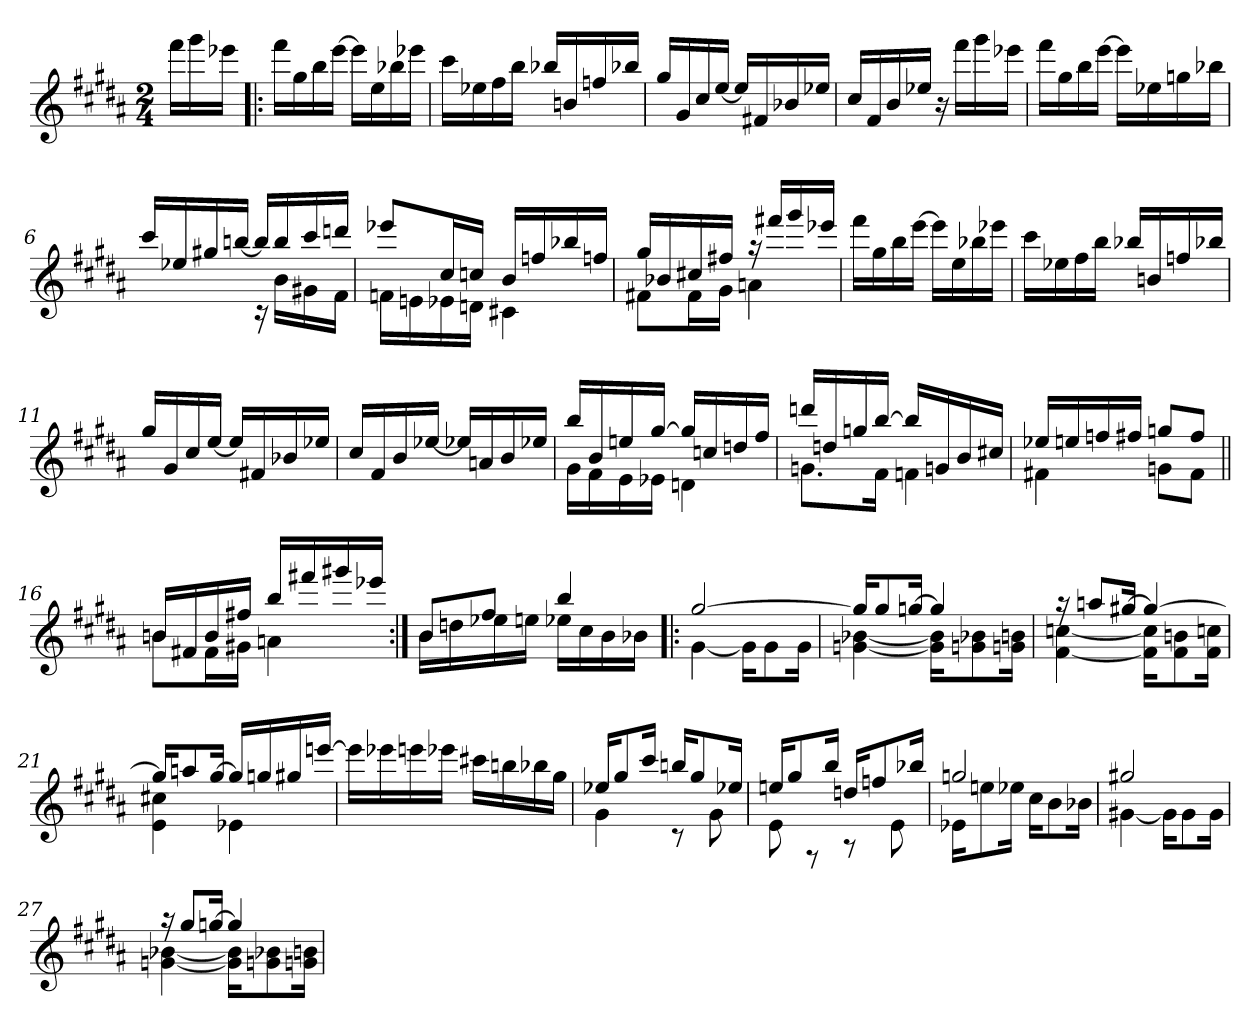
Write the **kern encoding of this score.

**kern
*part1
*staff1
*clefG2
*k[f#c#g#d#a#]
*B:
*M2/4
=
16fff#\LL
16ggg#\
16eee-X\JJ
=1!|:
16fff#\LL
16gg#\
16bb\
[16eee\JJ
16eee\LL]
16ee\
16bb-X\
16eee-X\JJ
=2
16ccc#\LL
16ee-X\
16ff#\
16bb\JJ
16bb-X/LL
16bn/
16ffn/
16bb-X/JJ
=3
16gg#/LL
16g#/
16cc#/
[16ee/JJ
16ee/LL]
16f#X/
16b-X/
16ee-X/JJ
=4
16cc#/LL
16f#/
16b/
16ee-X/JJ
16r
16fff#\LL
16ggg#\
16eee-X\JJ
!!LO:LB:g=z
=5
16fff#\LL
16gg#\
16bb\
[16eee\JJ
16eee\LL]
16ee-X\
16ggn\
16bb-X\JJ
=6
*^
16ccc#/LL	4ryy
16ee-X/	.
16gg#X/	.
[>16bbn/JJ	.
16bb/LL]	16rc
16bb/	16b!\LL
16ccc#/	16g#X!\
16dddn/JJ	16f#!\JJ
=7	=7
8eee-X/L	16fn!\LL
.	16en!\
16cc#/L	16e-X!\
16ccn/JJ	16dn!\JJ
16b/LL	4c#X!\
16ffn/	.
16bb-X/	.
16ffn/JJ	.
=8	=8
16gg#/LL	8f#X!\L
16b-X/	.
16cc#X/	16f#!\L
16ff#X/JJ	16g#!\JJ
16raa	4an!\
16fff#X/LL	.
16ggg#/	.
16eee-X/JJ	.
*v	*v
!!LO:LB:g=z
=9
16fff#\LL
16gg#\
16bb\
[16eee\JJ
16eee\LL]
16ee\
16bb-X\
16eee-X\JJ
=10
16ccc#\LL
16ee-X\
16ff#\
16bb\JJ
16bb-X/LL
16bn/
16ffn/
16bb-X/JJ
=11
16gg#/LL
16g#/
16cc#/
[16ee/JJ
16ee/LL]
16f#X/
16b-X/
16ee-X/JJ
=12
16cc#/LL
16f#/
16b/
[16ee-X/JJ
16ee-X/LL]
16an/
16b/
16ee-X/JJ
!!LO:LB:g=z
=13
*^
16bb/LL	16g#!\LL
16b/	16f#!\
16een/	16e!\
[>16gg#/JJ	16e-X!\JJ
16gg#/LL]	4dn!\
16ccn/	.
16ddn/	.
16ff#/JJ	.
=14	=14
16dddn/LL	8.gn!\L
16ddn/	.
16ggn/	.
[>16bb/JJ	16f#!\Jk
16bb/LL]	4fn!\
16gn/	.
16b/	.
16cc#X/JJ	.
=15	=15
16ee-X/LL	4f#X!\
16een/	.
16ffn/	.
16ff#X/JJ	.
8ggn/L	8gn!\L
8ff#/J	8f#!\J
=16||	=16||
16bn/LL	8b!\L
16f#X/	.
16b/	16f#!\L
16ff#X/JJ	16g#X!\JJ
16bb/LL	4an!\
16fff#X/	.
16ggg#X/	.
16eee-X/JJ	.
!!LO:LB:g=z	!!
=17:|!	=17:|!
8b/L	16b!\LL
.	16ddn!\
8ff#/J	16ee-X!\
.	16een!\JJ
4bb/	16ee-X!\LL
.	16cc#!\
.	16b!\
.	16b-X!\JJ
=18!|:	=18!|:
[>2gg#/	[<4g#!\
.	16g#!\KL]
.	8g#!\
.	16g#!\Jk
=19	=19
16gg#/KL]	[<4gn!\ [<4b-X!\
8gg#/	.
[>16ggn/Jk	.
4gg/]	16g!\] 16b-!\]KL
.	8gn!\ 8b-X!\
.	16gn!\ 16bn!\Jk
=20	=20
16raa	[<4f#!\ [<4ccn!\
8aan/L	.
[>16gg#X/Jk	.
4gg#/_	16f#!\] 16cc!\]KL
.	8f#!\ 8bn!\
.	16f#!\ 16ccn!\Jk
!!LO:LB:g=z	!!
=21	=21
16gg#/KL]	4e!\ 4cc#X!\
8aan/	.
[>16gg#/Jk	.
16gg#/LL]	4e-X!\
16ggn/	.
16gg#X/	.
[>16eeen/JJ	.
*v	*v
=22
16eee\LL]
16eee-X\
16eeen\
16eee-X\JJ
16ccc#X\LL
16bbn\
16bb-X\
16gg#\JJ
=23
*^
16ee-X/KL	4g#\
8gg#/	.
16ccc#/Jk	.
16bbn/KL	8rc
8gg#/	.
.	8g#\
16ee-X/Jk	.
=24	=24
16een/KL	8e\
8gg#/	.
.	8rF
16bb/Jk	.
16ddn/KL	8rG
8ffn/	.
.	8e\
16bb-X/Jk	.
!!LO:LB:g=z	!!
=25	=25
2ggn/	16e-X!\KL
.	8een!\
.	16ee-X!\Jk
.	16cc#!\KL
.	8b!\
.	16b-X!\Jk
=26	=26
2gg#X/	[<4g#X\
.	16g#\KL]
.	8g#\
.	16g#\Jk
=27	=27
16raa	[<4gn\ [<4b-X\
8gg#/L	.
[>16ggn/Jk	.
4gg/]	16g\] 16b-\]KL
.	8gn\ 8b-X\
.	16gn\ 16bn\Jk
*v	*v
=
*-
